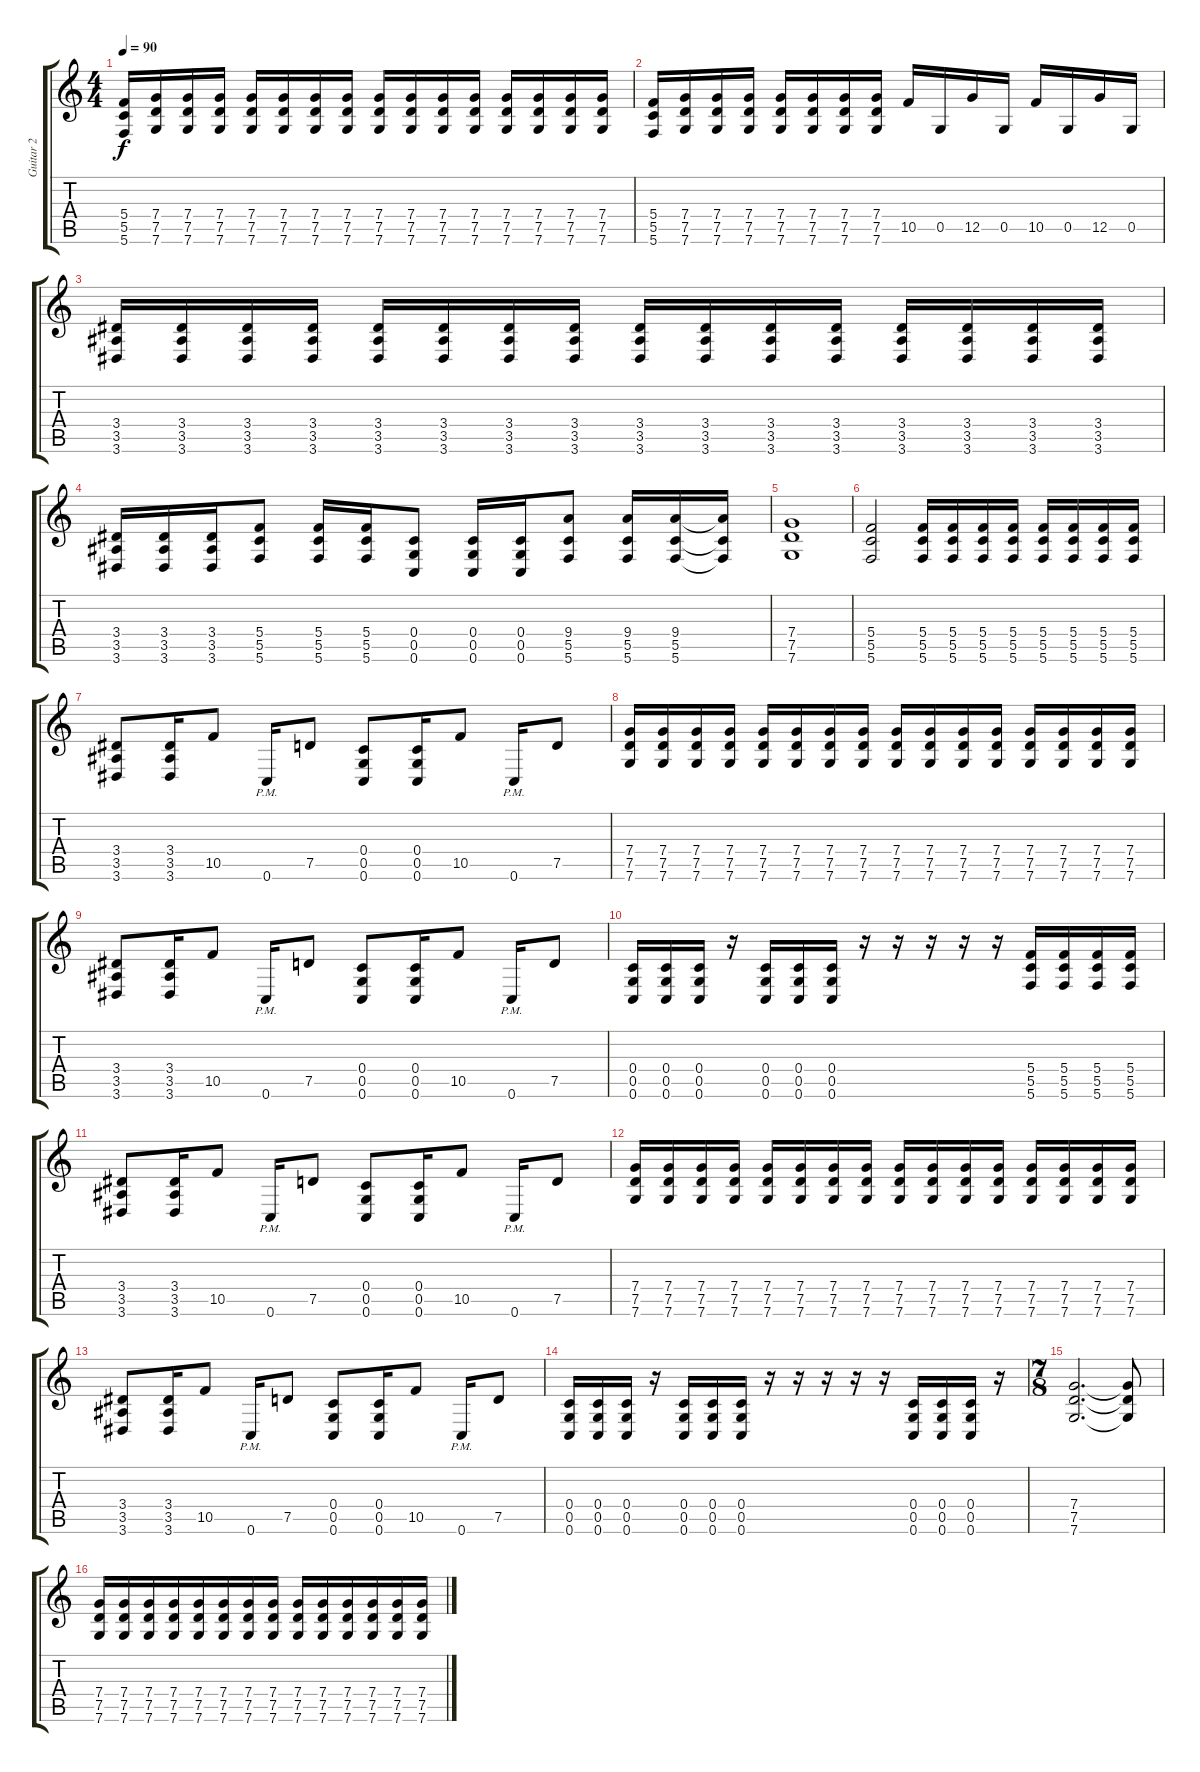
\track ("Guitar 2" "Guitar 2") {instrument distortionguitar}
\staff {score tabs}
\tuning (D4 A3 F3 C3 G2 C2) {hide}
\ts (4 4)
\tempo 90
\clef g2
\ks c
(5.4 5.5 5.6).16{dy f} (7.4 7.5 7.6).16 (7.4 7.5 7.6).16 (7.4 7.5 7.6).16 (7.4 7.5 7.6).16 (7.4 7.5 7.6).16 (7.4 7.5 7.6).16 (7.4 7.5 7.6).16 (7.4 7.5 7.6).16 (7.4 7.5 7.6).16 (7.4 7.5 7.6).16 (7.4 7.5 7.6).16 (7.4 7.5 7.6).16 (7.4 7.5 7.6).16 (7.4 7.5 7.6).16 (7.4 7.5 7.6).16 |
(5.4 5.5 5.6).16 (7.4 7.5 7.6).16 (7.4 7.5 7.6).16 (7.4 7.5 7.6).16 (7.4 7.5 7.6).16 (7.4 7.5 7.6).16 (7.4 7.5 7.6).16 (7.4 7.5 7.6).16 10.5.16 0.5.16 12.5.16 0.5.16 10.5.16 0.5.16 12.5.16 0.5.16 |
(3.4 3.5 3.6).16 (3.4 3.5 3.6).16 (3.4 3.5 3.6).16 (3.4 3.5 3.6).16 (3.4 3.5 3.6).16 (3.4 3.5 3.6).16 (3.4 3.5 3.6).16 (3.4 3.5 3.6).16 (3.4 3.5 3.6).16 (3.4 3.5 3.6).16 (3.4 3.5 3.6).16 (3.4 3.5 3.6).16 (3.4 3.5 3.6).16 (3.4 3.5 3.6).16 (3.4 3.5 3.6).16 (3.4 3.5 3.6).16 |
(3.4 3.5 3.6).16 (3.4 3.5 3.6).16 (3.4 3.5 3.6).16 (5.4 5.5 5.6).8 (5.4 5.5 5.6).16 (5.4 5.5 5.6).16 (0.4 0.5 0.6).8 (0.4 0.5 0.6).16 (0.4 0.5 0.6).16 (9.4 5.5 5.6).8 (9.4 5.5 5.6).16 (9.4 5.5 5.6).16 (9.4{t} 5.5{t} 5.6{t}).16 |
(7.4 7.5 7.6).1 |
(5.4 5.5 5.6).2 (5.4 5.5 5.6).16 (5.4 5.5 5.6).16 (5.4 5.5 5.6).16 (5.4 5.5 5.6).16 (5.4 5.5 5.6).16 (5.4 5.5 5.6).16 (5.4 5.5 5.6).16 (5.4 5.5 5.6).16 |
(3.4 3.5 3.6).8 (3.4 3.5 3.6).16 10.5.8 0.6{pm}.16 7.5.8 (0.4 0.5 0.6).8 (0.4 0.5 0.6).16 10.5.8 0.6{pm}.16 7.5.8 |
(7.4 7.5 7.6).16 (7.4 7.5 7.6).16 (7.4 7.5 7.6).16 (7.4 7.5 7.6).16 (7.4 7.5 7.6).16 (7.4 7.5 7.6).16 (7.4 7.5 7.6).16 (7.4 7.5 7.6).16 (7.4 7.5 7.6).16 (7.4 7.5 7.6).16 (7.4 7.5 7.6).16 (7.4 7.5 7.6).16 (7.4 7.5 7.6).16 (7.4 7.5 7.6).16 (7.4 7.5 7.6).16 (7.4 7.5 7.6).16 |
(3.4 3.5 3.6).8 (3.4 3.5 3.6).16 10.5.8 0.6{pm}.16 7.5.8 (0.4 0.5 0.6).8 (0.4 0.5 0.6).16 10.5.8 0.6{pm}.16 7.5.8 |
(0.4 0.5 0.6).16 (0.4 0.5 0.6).16 (0.4 0.5 0.6).16 r.16 (0.4 0.5 0.6).16 (0.4 0.5 0.6).16 (0.4 0.5 0.6).16 r.16 r.16 r.16 r.16 r.16 (5.4 5.5 5.6).16 (5.4 5.5 5.6).16 (5.4 5.5 5.6).16 (5.4 5.5 5.6).16 |
(3.4 3.5 3.6).8 (3.4 3.5 3.6).16 10.5.8 0.6{pm}.16 7.5.8 (0.4 0.5 0.6).8 (0.4 0.5 0.6).16 10.5.8 0.6{pm}.16 7.5.8 |
(7.4 7.5 7.6).16 (7.4 7.5 7.6).16 (7.4 7.5 7.6).16 (7.4 7.5 7.6).16 (7.4 7.5 7.6).16 (7.4 7.5 7.6).16 (7.4 7.5 7.6).16 (7.4 7.5 7.6).16 (7.4 7.5 7.6).16 (7.4 7.5 7.6).16 (7.4 7.5 7.6).16 (7.4 7.5 7.6).16 (7.4 7.5 7.6).16 (7.4 7.5 7.6).16 (7.4 7.5 7.6).16 (7.4 7.5 7.6).16 |
(3.4 3.5 3.6).8 (3.4 3.5 3.6).16 10.5.8 0.6{pm}.16 7.5.8 (0.4 0.5 0.6).8 (0.4 0.5 0.6).16 10.5.8 0.6{pm}.16 7.5.8 |
(0.4 0.5 0.6).16 (0.4 0.5 0.6).16 (0.4 0.5 0.6).16 r.16 (0.4 0.5 0.6).16 (0.4 0.5 0.6).16 (0.4 0.5 0.6).16 r.16 r.16 r.16 r.16 r.16 (0.4 0.5 0.6).16 (0.4 0.5 0.6).16 (0.4 0.5 0.6).16 r.16{volume 0} |
\ts (7 8)
(7.4 7.5 7.6).2{d volume 13} (7.4{t} 7.5{t} 7.6{t}).8 |
(7.4 7.5 7.6).16 (7.4 7.5 7.6).16 (7.4 7.5 7.6).16 (7.4 7.5 7.6).16 (7.4 7.5 7.6).16 (7.4 7.5 7.6).16 (7.4 7.5 7.6).16 (7.4 7.5 7.6).16 (7.4 7.5 7.6).16 (7.4 7.5 7.6).16 (7.4 7.5 7.6).16 (7.4 7.5 7.6).16 (7.4 7.5 7.6).16 (7.4 7.5 7.6).16
